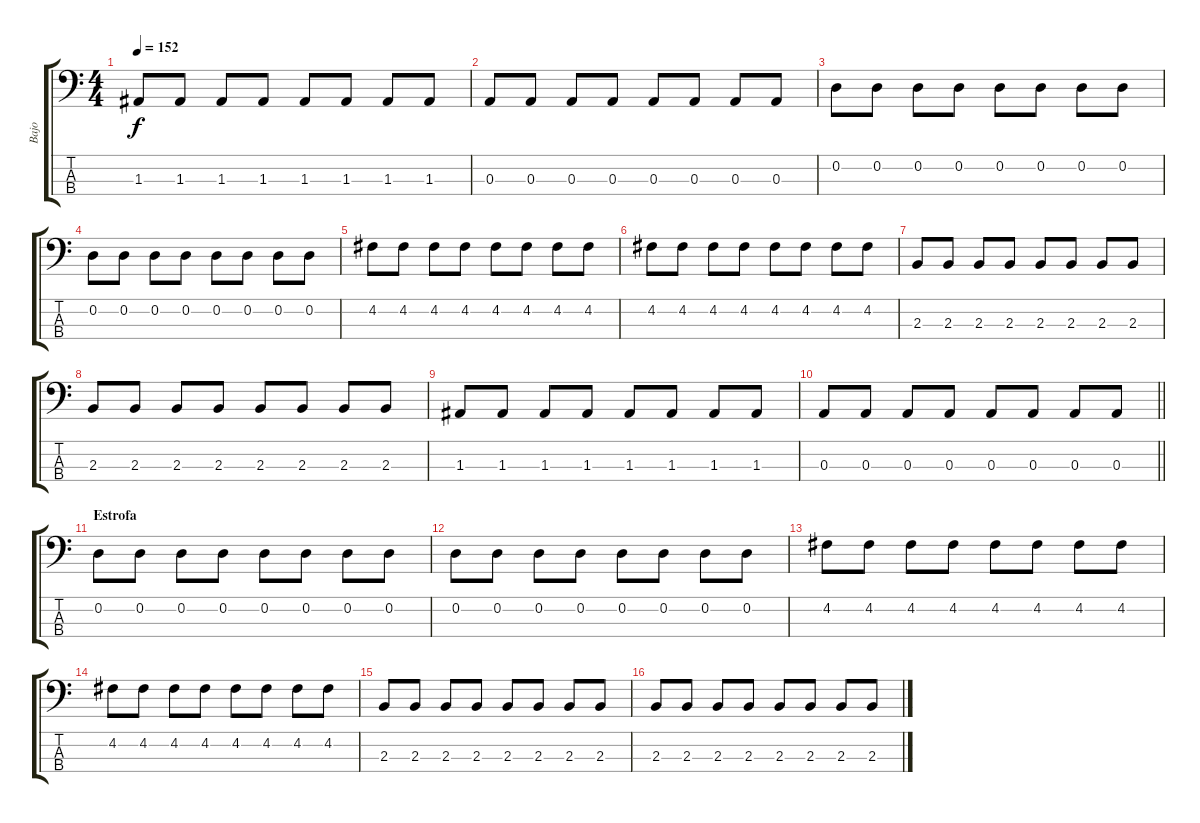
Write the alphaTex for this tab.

\track ("Bajo" "Bajo") {instrument electricbassfinger}
\staff {score tabs}
\tuning (G2 D2 A1 E1) {hide}
\ts (4 4)
\tempo 152
\clef f4
\ks c
1.3.8{dy f} 1.3.8 1.3.8 1.3.8 1.3.8 1.3.8 1.3.8 1.3.8 |
0.3.8 0.3.8 0.3.8 0.3.8 0.3.8 0.3.8 0.3.8 0.3.8 |
0.2.8 0.2.8 0.2.8 0.2.8 0.2.8 0.2.8 0.2.8 0.2.8 |
0.2.8 0.2.8 0.2.8 0.2.8 0.2.8 0.2.8 0.2.8 0.2.8 |
4.2.8 4.2.8 4.2.8 4.2.8 4.2.8 4.2.8 4.2.8 4.2.8 |
4.2.8 4.2.8 4.2.8 4.2.8 4.2.8 4.2.8 4.2.8 4.2.8 |
2.3.8 2.3.8 2.3.8 2.3.8 2.3.8 2.3.8 2.3.8 2.3.8 |
2.3.8 2.3.8 2.3.8 2.3.8 2.3.8 2.3.8 2.3.8 2.3.8 |
1.3.8 1.3.8 1.3.8 1.3.8 1.3.8 1.3.8 1.3.8 1.3.8 |
\barLineRight lightlight
0.3.8 0.3.8 0.3.8 0.3.8 0.3.8 0.3.8 0.3.8 0.3.8 |
\section ("" "Estrofa")
0.2.8 0.2.8 0.2.8 0.2.8 0.2.8 0.2.8 0.2.8 0.2.8 |
0.2.8 0.2.8 0.2.8 0.2.8 0.2.8 0.2.8 0.2.8 0.2.8 |
4.2.8 4.2.8 4.2.8 4.2.8 4.2.8 4.2.8 4.2.8 4.2.8 |
4.2.8 4.2.8 4.2.8 4.2.8 4.2.8 4.2.8 4.2.8 4.2.8 |
2.3.8 2.3.8 2.3.8 2.3.8 2.3.8 2.3.8 2.3.8 2.3.8 |
2.3.8 2.3.8 2.3.8 2.3.8 2.3.8 2.3.8 2.3.8 2.3.8
